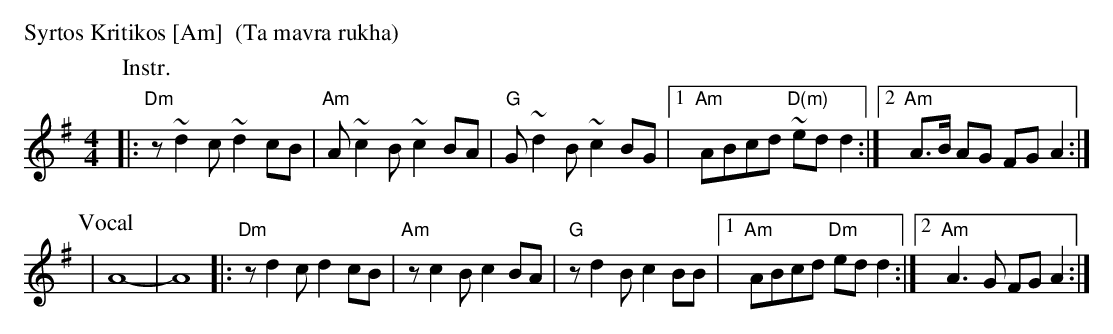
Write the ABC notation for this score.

X:1
P: Syrtos Kritikos [Am]  (Ta mavra rukha)
L: 1/8
M: 4/4
K: Ador
P: Instr.
|: "Dm"z~d2c ~d2cB | "Am"A~c2B ~c2BA | "G"G~d2B ~c2BG |1 "Am"ABcd "D(m)"~edd2 :|2 "Am"A>B AG FGA2 :|
P: Vocal
| A8- | A8 |: "Dm"zd2c d2cB | "Am"zc2B c2BA | "G"zd2B c2BB |1 "Am"ABcd "Dm"edd2 :|2 "Am"A3G FGA2 :|
